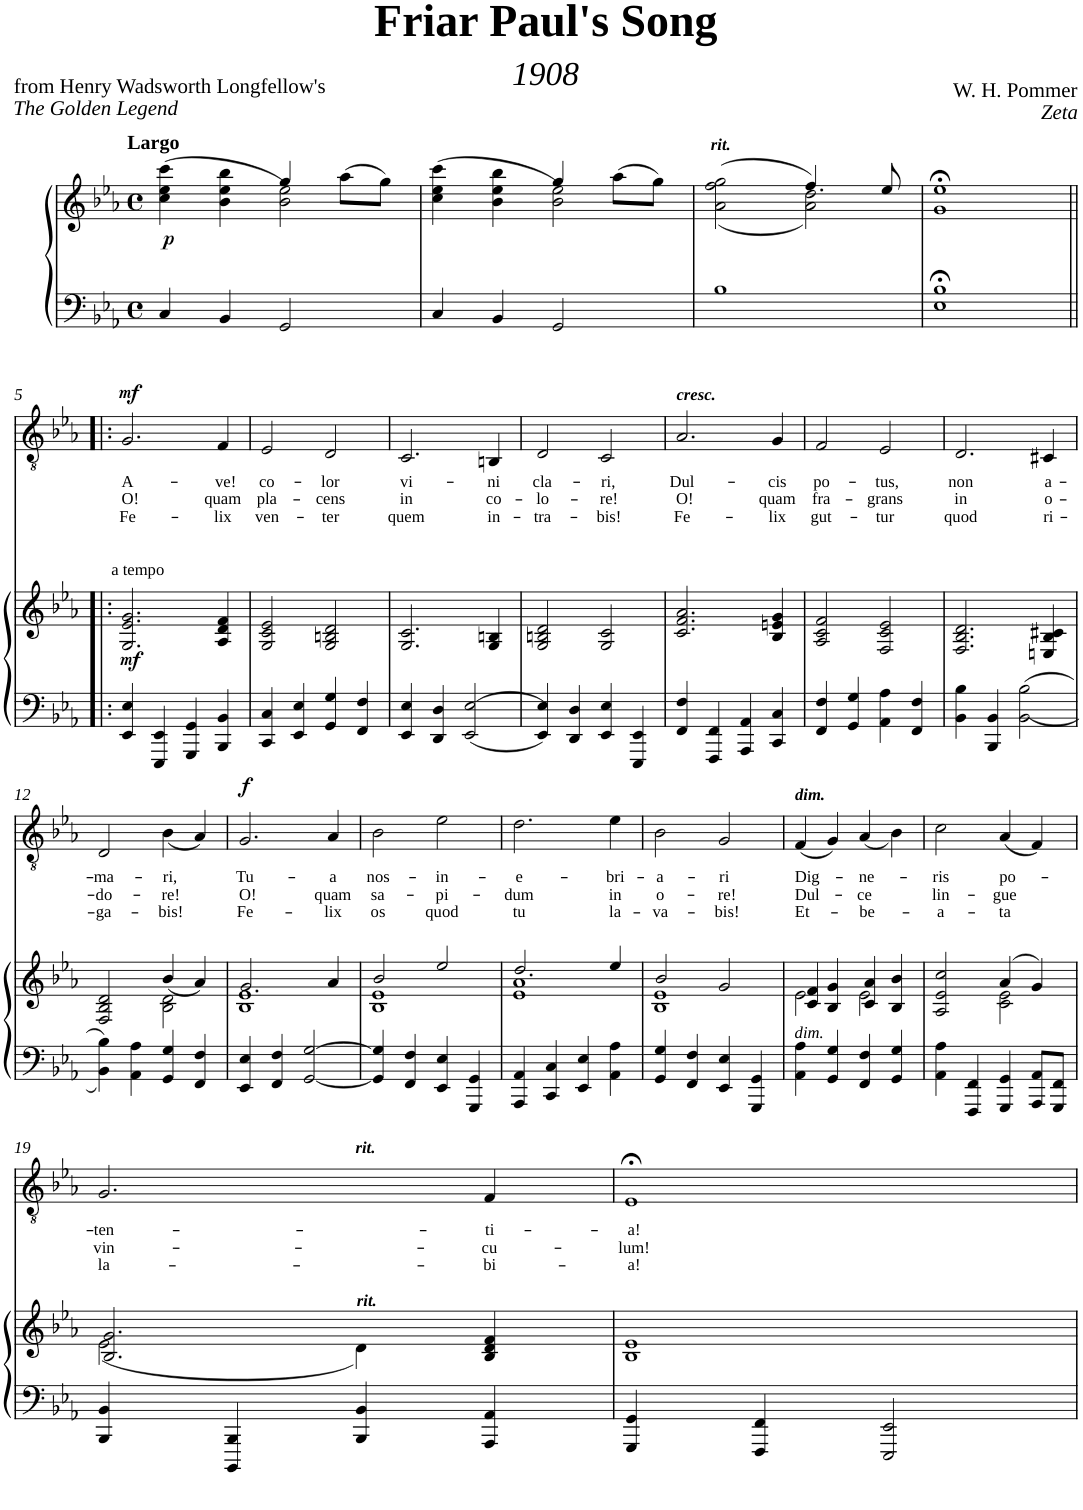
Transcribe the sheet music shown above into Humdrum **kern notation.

**kern	**kern	**dynam	**kern	**text	**text	**text	**dynam
*part2	*part2	*part2	*part1	*part1	*part1	*part1	*part1
*staff3	*staff2	*staff2/3	*staff1	*staff1	*staff1	*staff1	*staff1
*I"Piano	*	*	*I"Tenor	*	*	*	*
*I'Pno	*	*	*	*	*	*	*
*clefF4	*clefG2	*	*clefGv2	*	*	*	*
*k[b-e-a-]	*k[b-e-a-]	*	*k[b-e-a-]	*	*	*	*
*M4/4	*M4/4	*	*M4/4	*	*	*	*
*met(c)	*met(c)	*	*met(c)	*	*	*	*
=1	=1	=1	=1	=1	=1	=1	=1
*	*^	*	*	*	*	*	*
!	!	!	!	!LO:TX:a:B:t=Largo	!	!	!	!
!	!	!	!LO:DY:b	!	!	!	!	!
4C/	(4cc\ 4ee-\ 4ccc\	2ryy	p	1r	.	.	.	.
4BB-/	4b-\ 4ee-\ 4bb-\	.	.	.	.	.	.	.
2GG/	2b-\ 2ee-\)	4gg/	.	.	.	.	.	.
.	.	(>8aa-\L	.	.	.	.	.	.
.	.	8gg\J)	.	.	.	.	.	.
=2	=2	=2	=2	=2	=2	=2	=2	=2
4C/	(4cc\ 4ee-\ 4ccc\	2ryy	.	1r	.	.	.	.
4BB-/	4b-\ 4ee-\ 4bb-\	.	.	.	.	.	.	.
2GG/	2b-\ 2ee-\)	4gg/	.	.	.	.	.	.
.	.	(>8aa-\L	.	.	.	.	.	.
.	.	8gg\J)	.	.	.	.	.	.
=3	=3	=3	=3	=3	=3	=3	=3	=3
!	!	!	!	!LO:TX:a:Bi:t=rit.	!	!	!	!
1B-	((<2a-\ 2ff\ 2gg\	2ryy	.	1r	.	.	.	.
.	2a-\ 2dd\))	4.ff/	.	.	.	.	.	.
.	.	8ee-/	.	.	.	.	.	.
*	*v	*v	*	*	*	*	*	*
=4	=4	=4	=4	=4	=4	=4	=4
1E-;< 1B-;<	1g;< 1ee-;<	.	1r;<	.	.	.	.
!!LO:LB:g=z
=5!|:	=5!|:	=5!|:	=5!|:	=5!|:	=5!|:	=5!|:	=5!|:
!	!	!	!LO:TX:b:t=a tempo	!	!	!	!
!	!	!LO:DY:a=2	!	!LO:LY:b	!LO:LY:b	!LO:LY:b	!LO:DY:a
4EE-/ 4E-/	2.G/ 2.e-/ 2.g/	mf	2.G/	A-	O!	Fe-	mf
4EEE-/ 4EE-/	.	.	.	.	.	.	.
4GGG/ 4GG/	.	.	.	.	.	.	.
!	!	!	!	!LO:LY:b	!LO:LY:b	!LO:LY:b	!
4BBB-/ 4BB-/	4A-/ 4d/ 4f/	.	4F/	-ve!	quam	-lix	.
=6	=6	=6	=6	=6	=6	=6	=6
!	!	!	!	!LO:LY:b	!LO:LY:b	!LO:LY:b	!
4CC/ 4C/	2G/ 2c/ 2e-/	.	2E-/	co-	pla-	ven-	.
4EE-/ 4E-/	.	.	.	.	.	.	.
!	!	!	!	!LO:LY:b	!LO:LY:b	!LO:LY:b	!
4GG/ 4G/	2G/ 2Bn/ 2d/	.	2D/	-lor	-cens	-ter	.
4FF/ 4F/	.	.	.	.	.	.	.
=7	=7	=7	=7	=7	=7	=7	=7
!	!	!	!	!LO:LY:b	!LO:LY:b	!LO:LY:b	!
4EE-/ 4E-/	2.G/ 2.c/	.	2.C/	vi-	in	quem	.
4DD/ 4D/	.	.	.	.	.	.	.
2EE-/ 2E-/	.	.	.	.	.	.	.
!	!	!	!	!LO:LY:b	!LO:LY:b	!LO:LY:b	!
.	4G/ 4Bn/	.	4BBn/	-ni	co-	in-	.
=8	=8	=8	=8	=8	=8	=8	=8
!	!	!	!	!LO:LY:b	!LO:LY:b	!LO:LY:b	!
4EE-/ 4E-/	2G/ 2Bn/ 2d/	.	2D/	cla-	-lo-	-tra-	.
4DD/ 4D/	.	.	.	.	.	.	.
!	!	!	!	!LO:LY:b	!LO:LY:b	!LO:LY:b	!
4EE-/ 4E-/	2G/ 2c/	.	2C/	-ri,	-re!	-bis!	.
4EEE-/ 4EE-/	.	.	.	.	.	.	.
=9	=9	=9	=9	=9	=9	=9	=9
!	!	!	!LO:TX:a:Bi:t=cresc.	!	!	!	!
!	!	!	!	!LO:LY:b	!LO:LY:b	!LO:LY:b	!
4FF/ 4F/	2.c/ 2.f/ 2.a-/	.	2.A-/	Dul-	O!	Fe-	.
4FFF/ 4FF/	.	.	.	.	.	.	.
4AAA-/ 4AA-/	.	.	.	.	.	.	.
!	!	!	!	!LO:LY:b	!LO:LY:b	!LO:LY:b	!
4CC/ 4C/	4B-/ 4en/ 4g/	.	4G/	-cis	quam	-lix	.
=10	=10	=10	=10	=10	=10	=10	=10
!	!	!	!	!LO:LY:b	!LO:LY:b	!LO:LY:b	!
4FF/ 4F/	2A-/ 2c/ 2f/	.	2F/	po-	fra-	gut-	.
4GG/ 4G/	.	.	.	.	.	.	.
!	!	!	!	!LO:LY:b	!LO:LY:b	!LO:LY:b	!
4AA-\ 4A-\	2F/ 2c/ 2e-/	.	2E-/	-tus,	-grans	-tur	.
4FF/ 4F/	.	.	.	.	.	.	.
=11	=11	=11	=11	=11	=11	=11	=11
!	!	!	!	!LO:LY:b	!LO:LY:b	!LO:LY:b	!
4BB-\ 4B-\	2.F/ 2.B-/ 2.d/	.	2.D/	non	in	quod	.
4BBB-/ 4BB-/	.	.	.	.	.	.	.
2BB-\ 2B-\	.	.	.	.	.	.	.
!	!	!	!	!LO:LY:b	!LO:LY:b	!LO:LY:b	!
.	4En/ 4B-/ 4c#X/	.	4C#X/	a-	o-	ri-	.
!!LO:LB:g=z
=12	=12	=12	=12	=12	=12	=12	=12
*	*^	*	*	*	*	*	*
!	!	!	!	!	!LO:LY:b	!LO:LY:b	!LO:LY:b	!
4BB-\ 4B-\	2F/ 2B-/ 2d/	2ryy	.	2D/	-ma-	-do-	-ga-	.
4AA-\ 4A-\	.	.	.	.	.	.	.	.
!	!	!	!	!	!LO:LY:b	!LO:LY:b	!LO:LY:b	!
4GG/ 4G/	2B-\ 2d\	(4b-/	.	(<4B-\	-ri,	-re!	-bis!	.
4FF/ 4F/	.	4a-/)	.	4A-/)	.	.	.	.
=13	=13	=13	=13	=13	=13	=13	=13	=13
!	!	!	!	!	!LO:LY:b	!LO:LY:b	!LO:LY:b	!LO:DY:a
4EE-/ 4E-/	1B- 1e-	2.g/	.	2.G/	Tu-	O!	Fe-	f
4FF/ 4F/	.	.	.	.	.	.	.	.
[2GG/ [2G/	.	.	.	.	.	.	.	.
!	!	!	!	!	!LO:LY:b	!LO:LY:b	!LO:LY:b	!
.	.	4a-/	.	4A-/	-a	quam	-lix	.
=14	=14	=14	=14	=14	=14	=14	=14	=14
!	!	!	!	!	!LO:LY:b	!LO:LY:b	!LO:LY:b	!
4GG/] 4G/]	1B- 1e-	2b-/	.	2B-\	nos-	sa-	os	.
4FF/ 4F/	.	.	.	.	.	.	.	.
!	!	!	!	!	!LO:LY:b	!LO:LY:b	!LO:LY:b	!
4EE-/ 4E-/	.	2ee-/	.	2e-\	-in-	-pi-	quod	.
4GGG/ 4GG/	.	.	.	.	.	.	.	.
=15	=15	=15	=15	=15	=15	=15	=15	=15
!	!	!	!	!	!LO:LY:b	!LO:LY:b	!LO:LY:b	!
4AAA-/ 4AA-/	1e- 1a-	2.dd/	.	2.d\	-e-	-dum	tu	.
4CC/ 4C/	.	.	.	.	.	.	.	.
4EE-/ 4E-/	.	.	.	.	.	.	.	.
!	!	!	!	!	!LO:LY:b	!LO:LY:b	!LO:LY:b	!
4AA-\ 4A-\	.	4ee-/	.	4e-\	-bri-	in	la-	.
=16	=16	=16	=16	=16	=16	=16	=16	=16
!	!	!	!	!	!LO:LY:b	!LO:LY:b	!LO:LY:b	!
4GG/ 4G/	1B- 1e-	2b-/	.	2B-\	-a-	o-	-va-	.
4FF/ 4F/	.	.	.	.	.	.	.	.
!	!	!	!	!	!LO:LY:b	!LO:LY:b	!LO:LY:b	!
4EE-/ 4E-/	.	2g/	.	2G/	-ri	-re!	-bis!	.
4GGG/ 4GG/	.	.	.	.	.	.	.	.
=17	=17	=17	=17	=17	=17	=17	=17	=17
!	!	!	!	!LO:TX:a:Bi:t=dim.	!	!	!	!
!LO:TX:a:i:t=dim.	!	!	!	!	!	!	!	!
!	!	!	!	!	!LO:LY:b	!LO:LY:b	!LO:LY:b	!
4AA-\ 4A-\	4c/ 4f/	2e-\	.	(4F/	Dig-	Dul-	Et-	.
4GG/ 4G/	4B-/ 4g/	.	.	4G/)	.	.	.	.
!	!	!	!	!	!LO:LY:b	!LO:LY:b	!LO:LY:b	!
4FF/ 4F/	4c/ 4a-/	2e-\	.	(<4A-/	-ne-	-ce	-be-	.
4GG/ 4G/	4B-/ 4b-/	.	.	4B-\)	.	.	.	.
=18	=18	=18	=18	=18	=18	=18	=18	=18
!	!	!	!	!	!LO:LY:b	!LO:LY:b	!LO:LY:b	!
4AA-\ 4A-\	2A-/ 2e-/ 2cc/	2ryy	.	2c\	-ris	lin-	-a-	.
4FFF/ 4FF/	.	.	.	.	.	.	.	.
!	!	!	!	!	!LO:LY:b	!LO:LY:b	!LO:LY:b	!
4GGG/ 4GG/	2c\ 2e-\	(>4a-/	.	(4A-/	po-	-gue	-ta	.
8AAA-/ 8AA-/L	.	4g/)	.	4F/)	.	.	.	.
8GGG/ 8FF/J	.	.	.	.	.	.	.	.
!!LO:LB:g=z
=19	=19	=19	=19	=19	=19	=19	=19	=19
!	!	!	!	!	!LO:LY:b	!LO:LY:b	!LO:LY:b	!
*	*	*	*	*^	*	*	*	*
4BBB-/ 4BB-/	2.B-/ 2.g/	(<2e-\	.	2.G/	2ryy	-ten-	vin-	la-	.
4BBBB-/ 4BBB-/	.	.	.	.	.	.	.	.	.
!	!	!	!	!	!LO:TX:a:Bi:t=rit.	!	!	!	!
!	!	!	!	!	!LO:TX:b:Bi:t=rit.	!	!	!	!
4BBB-/ 4BB-/	.	4d\)	.	.	2ryy	.	.	.	.
!	!	!	!	!	!	!LO:LY:b	!LO:LY:b	!LO:LY:b	!
4AAA-/ 4AA-/	4B-/ 4d/ 4f/	4ryy	.	4F/	.	-ti-	-cu-	-bi-	.
=20	=20	=20	=20	=20	=20	=20	=20	=20	=20
!	!	!	!	!	!	!LO:LY:b	!LO:LY:b	!LO:LY:b	!
*	*v	*v	*	*	*	*	*	*	*
*	*	*	*v	*v	*	*	*	*
4GGG/ 4GG/	1B- 1e-	.	1E-;<	-a!	-lum!	-a!	.
4FFF/ 4FF/	.	.	.	.	.	.	.
2EEE-/ 2EE-/	.	.	.	.	.	.	.
=	=	=	=	=	=	=	=
*-	*-	*-	*-	*-	*-	*-	*-
